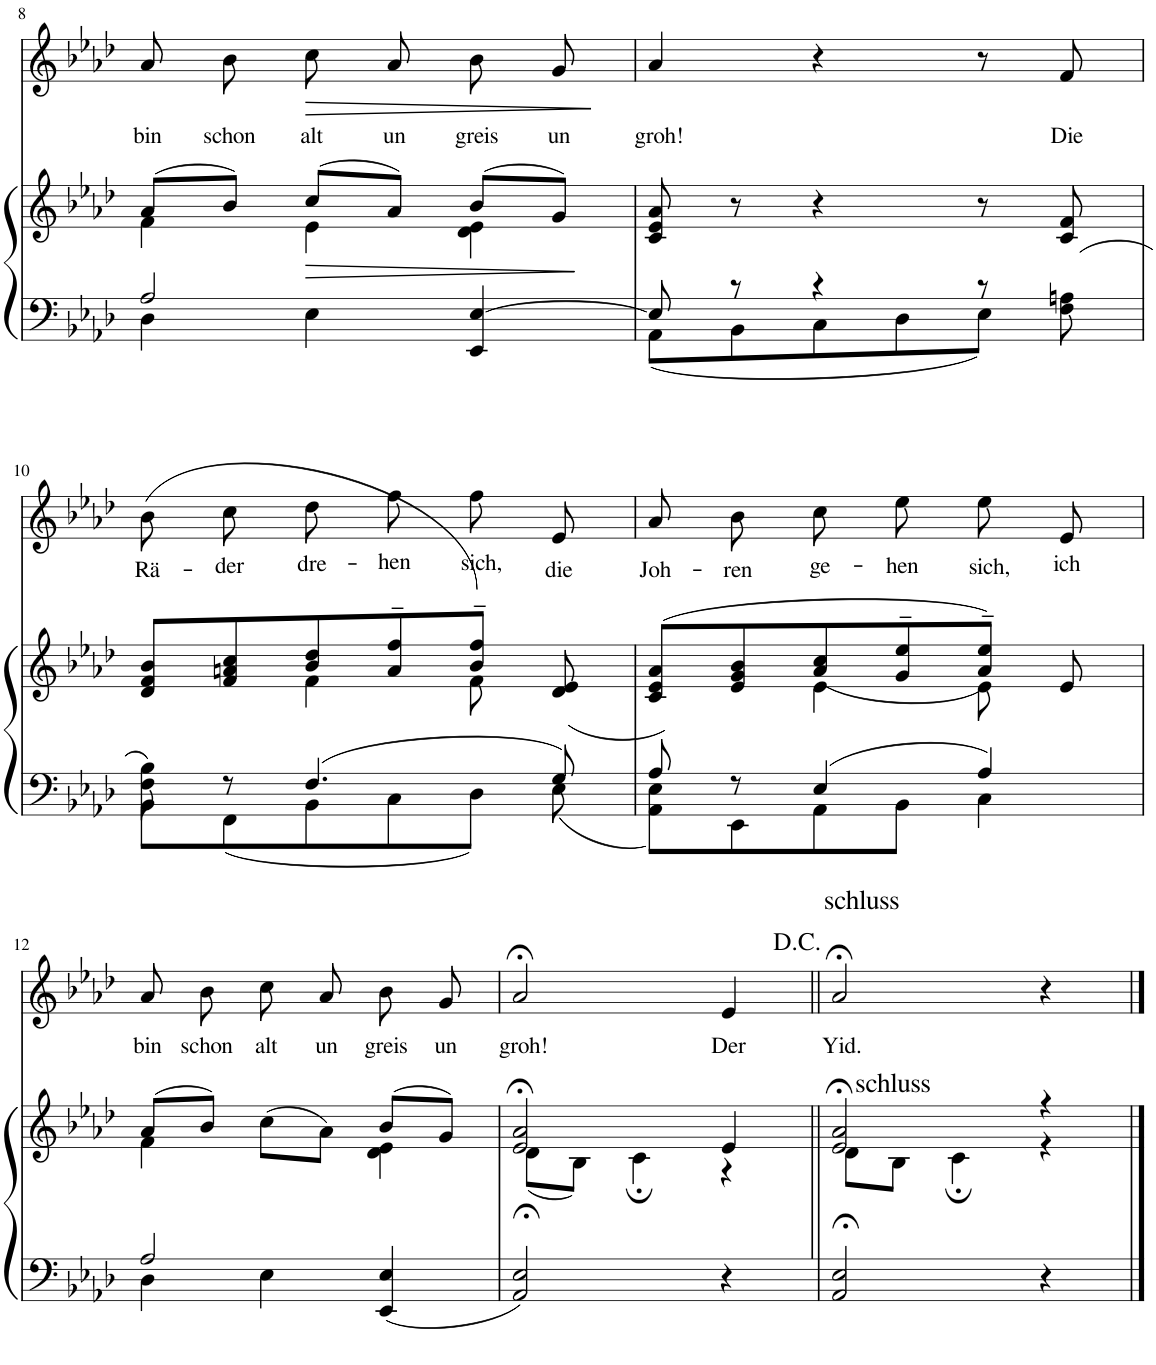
**kern	**kern	**dynam	**kern	**text	**dynam
*part2	*part2	*part2	*part1	*part1	*part1
*staff3	*staff2	*staff2/3	*staff1	*staff1	*staff1
*I"Piano	*	*	*I"Voice	*	*
*I'Pno	*	*	*	*	*
!!LO:PB:g=z
*clefF4	*clefG2	*	*clefG2	*	*
*k[b-e-a-d-]	*k[b-e-a-d-]	*	*k[b-e-a-d-]	*	*
*M3/4	*M3/4	*	*M3/4	*	*
=8	=8	=8	=8	=8	=8
*^	*^	*	*	*	*
!	!	!	!	!	!	!LO:LY:b	!
2A-/	4D-\	(8a-/L	4f\	.	8a-/L	bin	.
!	!	!	!	!	!	!LO:LY:b	!
.	.	8b-/J)	.	.	8b-/J	schon	.
!	!	!	!	!LO:HP:b	!	!LO:LY:b	!LO:HP:b
.	4E-\	(8cc/L	4e-\	>	8cc\L	alt	>
!	!	!	!	!	!	!LO:LY:b	!
.	.	8a-/J)	.	.	8a-\J	un	.
!	!	!	!	!	!	!LO:LY:b	!
4EE-/ [4E-/	4ryy	(8b-/L	4d-\ 4e-\	.	8b-/L	greis	.
!	!	!	!	!	!	!LO:LY:b	!
.	.	8g/J)	.	.	8g/J	un	.
*v	*v	*	*	*	*	*	*
*	*v	*v	*	*	*	*
.	.	]	.	.	]
=9	=9	=9	=9	=9	=9
*^	*	*	*	*	*
!	!	!	!	!	!LO:LY:b	!
8E-/]	8AA-\L	8c/ 8e-/ 8a-/	.	4a-/	groh!	.
8r	8BB-\	8r	.	.	.	.
4r	8C\	4r	.	4r	.	.
.	8D-\	.	.	.	.	.
8r	8E-\J	8r	.	8r	.	.
!	!	!	!	!	!LO:LY:b	!
8F\ 8An\	8ryy	8c/ 8f/	.	8f/	Die	.
!!LO:LB:g=z
=10	=10	=10	=10	=10	=10	=10
*	*	*^	*	*	*	*
!	!	!	!	!	!	!LO:LY:b	!
8F\ 8B-\	8BB-\L	8d-/ 8f/ 8b-/L	4ryy	.	(8b-\L	Rä-	.
!	!	!	!	!	!	!LO:LY:b	!
8r	8FF\	8f/ 8an/ 8cc/	.	.	8cc\J	-der	.
!	!	!	!	!	!	!LO:LY:b	!
4.F/	8BB-\	8b-/ 8dd-/	4f\	.	8dd-\L	dre-	.
!	!	!	!	!	!	!LO:LY:b	!
.	8C\	8a/~ 8ff/~	.	.	8ff\J	-hen	.
!	!	!	!	!	!	!LO:LY:b	!
.	8D-\J	8b-/~ 8ff/~J)	8f\	.	8ff\L	sich,	.
!	!	!	!	!	!	!LO:LY:b	!
8G/	8E-\	(8d-/ 8e-/	8ryy	.	8e-\J	die	.
=11	=11	=11	=11	=11	=11	=11	=11
!	!	!	!	!	!	!LO:LY:b	!
8A-/	8AA-\ 8E-\L	(8c/ 8e-/ 8a-/L)	4ryy	.	8a-/L	Joh-	.
!	!	!	!	!	!	!LO:LY:b	!
8r	8EE-\	8e-/ 8g/ 8b-/	.	.	8b-/J	-ren	.
!	!	!	!	!	!	!LO:LY:b	!
4E-/	8AA-\	8a-/ 8cc/	(4e-\	.	8cc\L	ge-	.
!	!	!	!	!	!	!LO:LY:b	!
.	8BB-\J	8g/~ 8ee-/~	.	.	8ee-\J	-hen	.
!	!	!	!	!	!	!LO:LY:b	!
4A-/	4C\	8a-/~ 8ee-/~J)	8e-\)	.	8ee-/L	sich,	.
!	!	!	!	!	!	!LO:LY:b	!
.	.	8e-/	8ryy	.	8e-/J	ich	.
!!LO:LB:g=z
=12	=12	=12	=12	=12	=12	=12	=12
!	!	!	!	!	!	!LO:LY:b	!
2A-/	4D-\	(8a-/L	4f\	.	8a-/L	bin	.
!	!	!	!	!	!	!LO:LY:b	!
.	.	8b-/J)	.	.	8b-/J	schon	.
!	!	!	!	!	!	!LO:LY:b	!
.	4E-\	(8cc\L	4ryy	.	8cc\L	alt	.
!	!	!	!	!	!	!LO:LY:b	!
.	.	8a-\J)	.	.	8a-\J	un	.
!	!	!	!	!	!	!LO:LY:b	!
4EE-/ 4E-/	4ryy	(8b-/L	4d-\ 4e-\	.	8b-/L	greis	.
!	!	!	!	!	!	!LO:LY:b	!
.	.	8g/J)	.	.	8g/J	un	.
*v	*v	*	*	*	*	*	*
=13	=13	=13	=13	=13	=13	=13
!	!	!	!	!	!LO:LY:b	!
2AA-/;< 2E-/;<	2e-/;< 2a-/;<	(8d-\L	.	2a-;</	groh!	.
.	.	8B-\J)	.	.	.	.
.	.	4c;\	.	.	.	.
!	!	!	!	!	!LO:LY:b	!
4r	4e-/	4r	.	4e-/	Der	.
=14||	=14||	=14||	=14||	=14||	=14||	=14||
!	!	!	!	!LO:TX:b:t=schluss	!	!
!	!	!	!	!LO:TX:a:t=schluss	!	!
!	!	!	!	!	!LO:LY:b	!
2AA-/;< 2E-/;<	2e-/;< 2a-/;<	8d-\L	.	2a-;</	Yid.	.
.	.	8B-\J	.	.	.	.
.	.	4c;\	.	.	.	.
4r	4r	4r	.	4r	.	.
*	*v	*v	*	*	*	*
==	==	==	==	==	==
*-	*-	*-	*-	*-	*-
